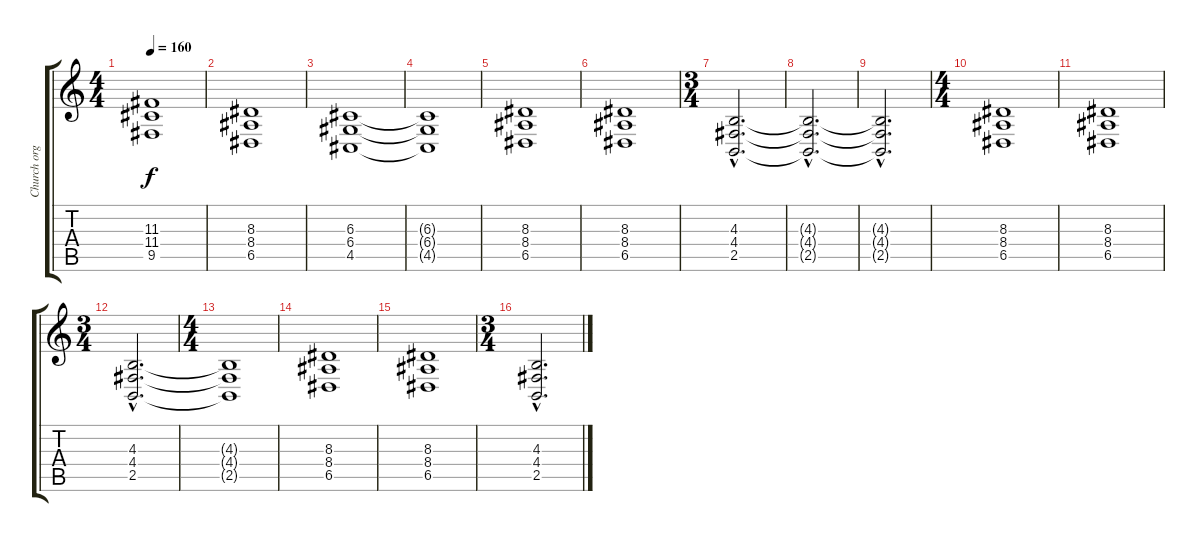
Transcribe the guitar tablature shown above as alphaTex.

\track ("Church organ" "Church org") {instrument churchorgan}
\staff {score tabs}
\tuning (E4 B3 G3 D3 A2 E2) {hide}
\ts (4 4)
\tempo 160
\clef g2
\ks c
(11.3 11.4 9.5).1{dy f} |
(8.3 8.4 6.5).1 |
(6.3 6.4 4.5).1 |
(6.3{t} 6.4{t} 4.5{t}).1 |
(8.3 8.4 6.5).1 |
(8.3 8.4 6.5).1 |
\ts (3 4)
(4.3{hac} 4.4{hac} 2.5{hac}).2{d} |
(4.3{hac t} 4.4{hac t} 2.5{hac t}).2{d} |
(4.3{hac t} 4.4{hac t} 2.5{hac t}).2{d} |
\ts (4 4)
(8.3 8.4 6.5).1 |
(8.3 8.4 6.5).1 |
\ts (3 4)
(4.3{hac} 4.4{hac} 2.5{hac}).2{d} |
\ts (4 4)
(4.3{t} 4.4{t} 2.5{t}).1 |
(8.3 8.4 6.5).1 |
(8.3 8.4 6.5).1 |
\ts (3 4)
(4.3{hac} 4.4{hac} 2.5{hac}).2{d}
